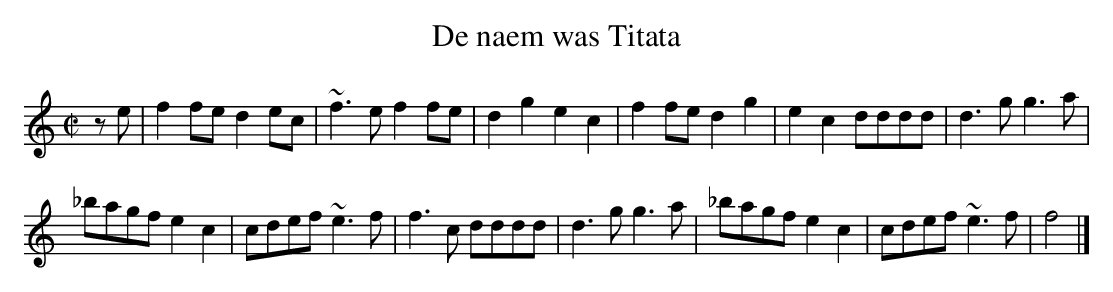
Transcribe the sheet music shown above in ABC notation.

X:1
T:De naem was Titata
M:C|
K:Flyd
ze|f2fed2ec|~f3ef2fe|d2g2e2c2|f2fed2g2|e2c2dddd|d3gg3a|
_bagfe2c2|cdef~e3f|f3c dddd|d3gg3a|_bagfe2c2|cdef~e3f|f4|]
